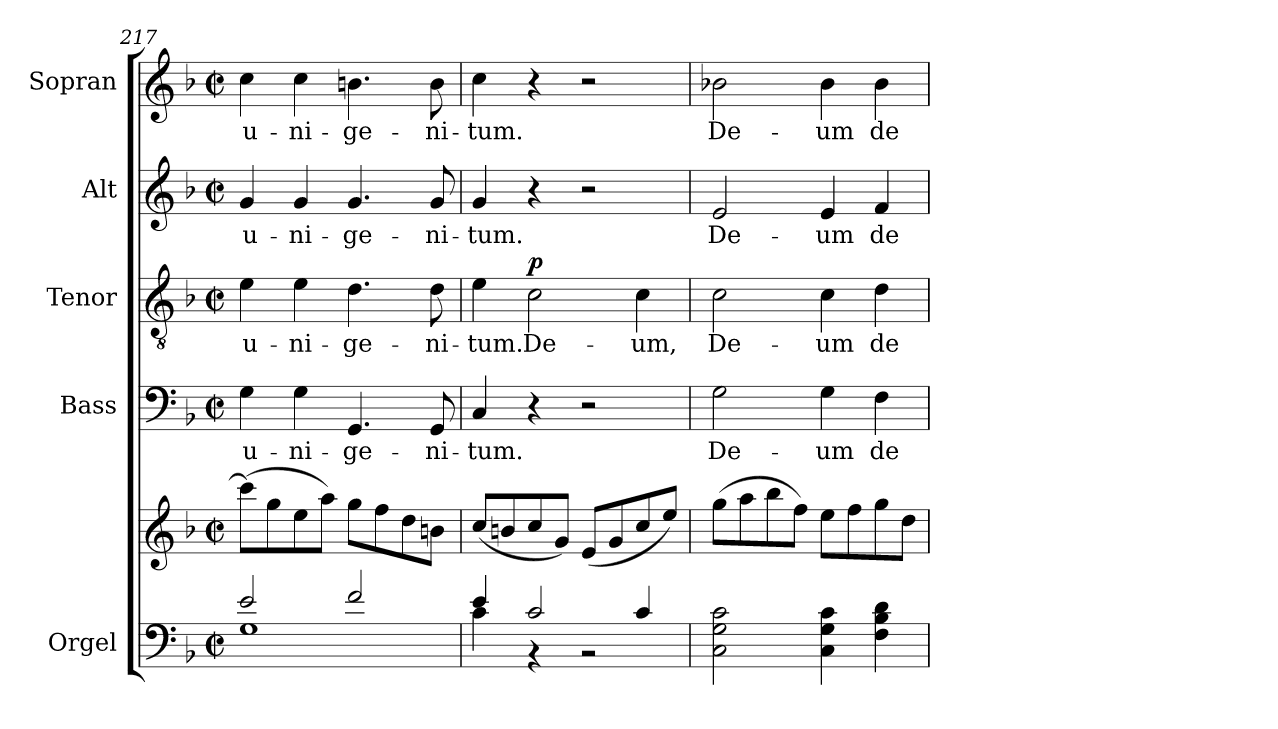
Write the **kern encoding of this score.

**kern	**kern	**kern	**text	**kern	**text	**dynam	**kern	**text	**kern	**text
*part5	*part5	*part4	*part4	*part3	*part3	*part3	*part2	*part2	*part1	*part1
*staff6	*staff5	*staff4	*staff4	*staff3	*staff3	*staff3	*staff2	*staff2	*staff1	*staff1
*I"Orgel	*	*I"Bass	*	*I"Tenor	*	*	*I"Alt	*	*I"Sopran	*
*I'Org.	*	*I'B.	*	*I'T.	*	*	*I'A.	*	*I'S.	*
*clefF4	*clefG2	*clefF4	*	*clefGv2	*	*	*clefG2	*	*clefG2	*
*k[b-]	*k[b-]	*k[b-]	*	*k[b-]	*	*	*k[b-]	*	*k[b-]	*
*F:	*F:	*F:	*	*F:	*	*	*F:	*	*F:	*
*M2/2	*M2/2	*M2/2	*	*M2/2	*	*	*M2/2	*	*M2/2	*
*met(c|)	*met(c|)	*met(c|)	*	*met(c|)	*	*	*met(c|)	*	*met(c|)	*
=217	=217	=217	=217	=217	=217	=217	=217	=217	=217	=217
*^	*	*	*	*	*	*	*	*	*	*
!	!	!	!	!LO:LY:b	!	!LO:LY:b	!	!	!LO:LY:b	!	!LO:LY:b
2e/	1G	(>8ccc\L]	4G\	u-	4e\	u-	.	4g/	u-	4cc\	u-
.	.	8gg\	.	.	.	.	.	.	.	.	.
!	!	!	!	!LO:LY:b	!	!LO:LY:b	!	!	!LO:LY:b	!	!LO:LY:b
.	.	8ee\	4G\	-ni-	4e\	-ni-	.	4g/	-ni-	4cc\	-ni-
.	.	8aa\J)	.	.	.	.	.	.	.	.	.
!	!	!	!	!LO:LY:b	!	!LO:LY:b	!	!	!LO:LY:b	!	!LO:LY:b
2f/	.	8gg\L	4.GG/	-ge-	4.d\	-ge-	.	4.g/	-ge-	4.bn\	-ge-
.	.	8ff\	.	.	.	.	.	.	.	.	.
.	.	8dd\	.	.	.	.	.	.	.	.	.
!	!	!	!	!LO:LY:b	!	!LO:LY:b	!	!	!LO:LY:b	!	!LO:LY:b
.	.	8bn\J	8GG/	-ni-	8d\	-ni-	.	8g/	-ni-	8b\	-ni-
=218	=218	=218	=218	=218	=218	=218	=218	=218	=218	=218	=218
!	!	!	!	!LO:LY:b	!	!LO:LY:b	!	!	!LO:LY:b	!	!LO:LY:b
4e/	4c\	(<8cc/L	4C/	-tum.	4e\	-tum.	.	4g/	-tum.	4cc\	-tum.
.	.	8bn/	.	.	.	.	.	.	.	.	.
!	!	!	!	!	!	!LO:LY:b	!LO:DY:a	!	!	!	!
2c/	4r	8cc/	4r	.	2c\	De-	p	4r	.	4r	.
.	.	8g/J)	.	.	.	.	.	.	.	.	.
.	2r	(<8e/L	2r	.	.	.	.	2r	.	2r	.
.	.	8g/	.	.	.	.	.	.	.	.	.
!	!	!	!	!	!	!LO:LY:b	!	!	!	!	!
4c/	.	8cc/	.	.	4c\	-um,	.	.	.	.	.
.	.	8ee/J)	.	.	.	.	.	.	.	.	.
*v	*v	*	*	*	*	*	*	*	*	*	*
=219	=219	=219	=219	=219	=219	=219	=219	=219	=219	=219
!	!	!	!LO:LY:b	!	!LO:LY:b	!	!	!LO:LY:b	!	!LO:LY:b
2C\ 2G\ 2c\	(>8gg\L	2G\	De-	2c\	De-	.	2e/	De-	2b-X\	De-
.	8aa\	.	.	.	.	.	.	.	.	.
.	8bb-\	.	.	.	.	.	.	.	.	.
.	8ff\J)	.	.	.	.	.	.	.	.	.
!	!	!	!LO:LY:b	!	!LO:LY:b	!	!	!LO:LY:b	!	!LO:LY:b
4C\ 4G\ 4c\	8ee\L	4G\	-um	4c\	-um	.	4e/	-um	4b-\	-um
.	8ff\	.	.	.	.	.	.	.	.	.
!	!	!	!LO:LY:b	!	!LO:LY:b	!	!	!LO:LY:b	!	!LO:LY:b
4F\ 4B-\ 4d\	8gg\	4F\	de	4d\	de	.	4f/	de	4b-\	de
.	8dd\J	.	.	.	.	.	.	.	.	.
=	=	=	=	=	=	=	=	=	=	=
*-	*-	*-	*-	*-	*-	*-	*-	*-	*-	*-
